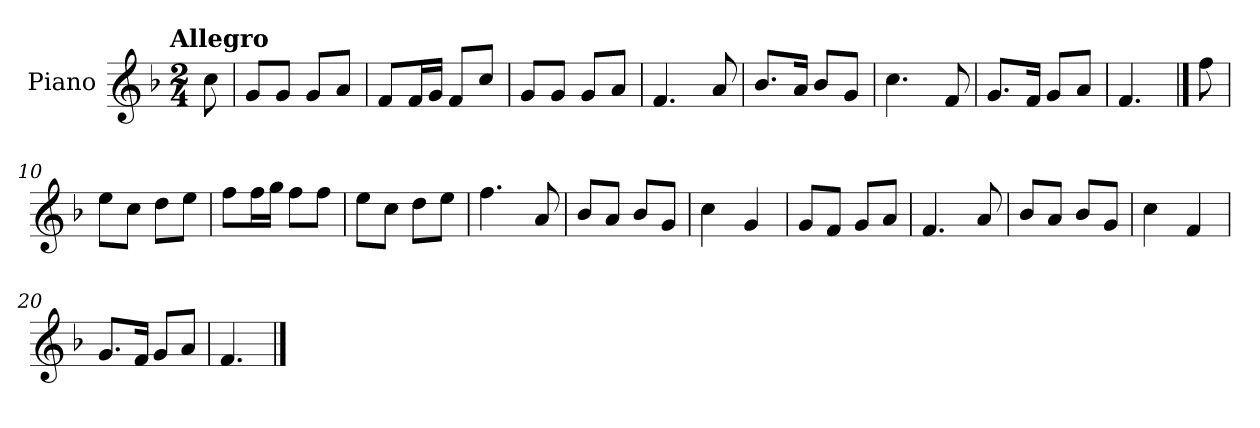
**kern
*part1
*staff1
*I"Piano
*I'Pno.
*clefG2
*k[b-]
!!LO:TX:omd:t=Allegro
*M2/4
*MM144
=
8cc\
=1
8g/L
8g/J
8g/L
8a/J
=2
8f/L
16f/L
16g/JJ
8f/L
8cc/J
=3
8g/L
8g/J
8g/L
8a/J
!!LO:LB:g=z
=4
4.f/
8a/
=5
8.b-/L
16a/Jk
8b-/L
8g/J
=6
4.cc\
8f/
=7
8.g/L
16f/Jk
8g/L
8a/J
=8
4.f/
==9
8ff\
=10
8ee\L
8cc\J
8dd\L
8ee\J
!!LO:LB:g=z
=11
8ff\L
16ff\L
16gg\JJ
8ff\L
8ff\J
=12
8ee\L
8cc\J
8dd\L
8ee\J
=13
4.ff\
8a/
=14
8b-/L
8a/J
8b-/L
8g/J
=15
4cc\
4g/
=16
8g/L
8f/J
8g/L
8a/J
!!LO:LB:g=z
=17
4.f/
8a/
=18
8b-/L
8a/J
8b-/L
8g/J
=19
4cc\
4f/
=20
8.g/L
16f/Jk
8g/L
8a/J
=21
4.f/
==
*-
